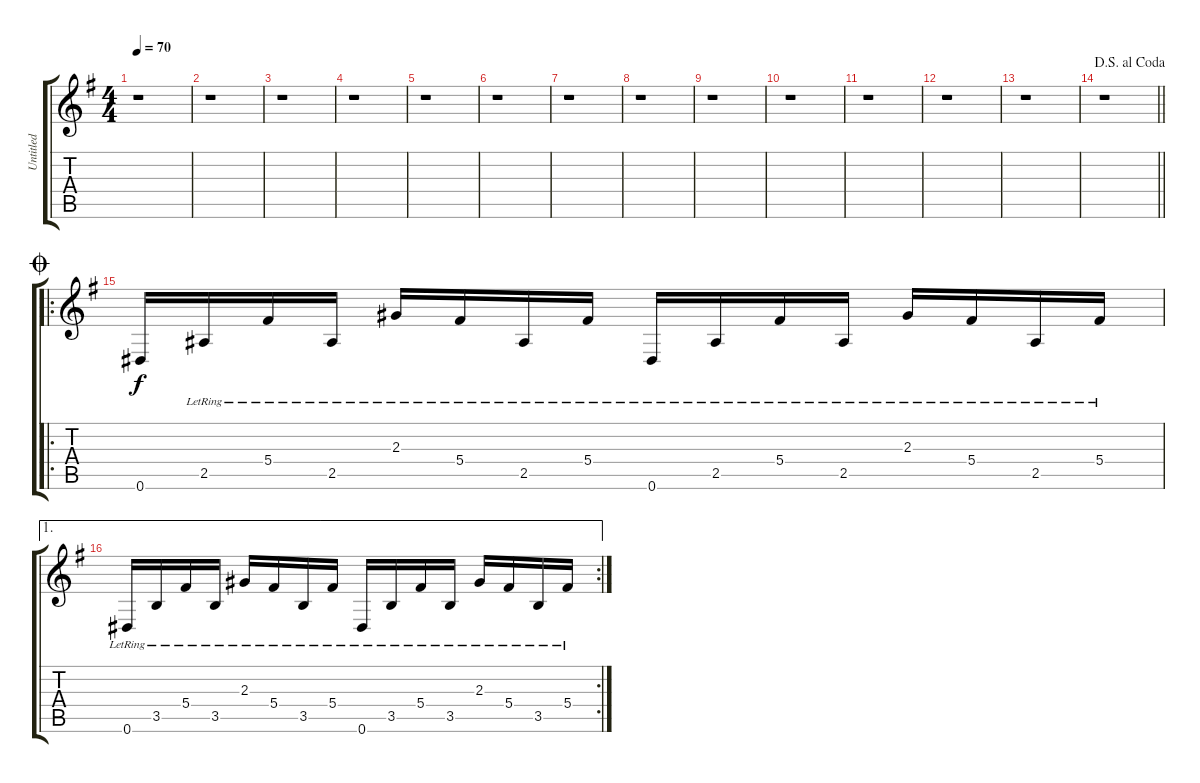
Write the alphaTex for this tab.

\track ("Untitled" "Untitled") {instrument acousticguitarnylon}
\staff {score tabs}
\tuning (Eb4 Bb3 Gb3 Db3 Ab2 Eb2) {hide}
\ts (4 4)
\tempo 70
\clef g2
\ks g
r.1{dy f} |
r.1 |
r.1 |
r.1 |
r.1 |
r.1 |
r.1 |
r.1 |
r.1 |
r.1 |
r.1 |
r.1 |
r.1 |
\jump dalsegnoalcoda
\barLineRight lightlight
r.1 |
\ro
\jump coda
0.6.16 2.5{lr}.16 5.4{lr}.16 2.5{lr}.16 2.3{lr}.16 5.4{lr}.16 2.5{lr}.16 5.4{lr}.16 0.6{lr}.16 2.5{lr}.16 5.4{lr}.16 2.5{lr}.16 2.3{lr}.16 5.4{lr}.16 2.5{lr}.16 5.4{lr}.16 |
\ae 1
\rc 2
0.6{lr}.16 3.5{lr}.16 5.4{lr}.16 3.5{lr}.16 2.3{lr}.16 5.4{lr}.16 3.5{lr}.16 5.4{lr}.16 0.6{lr}.16 3.5{lr}.16 5.4{lr}.16 3.5{lr}.16 2.3{lr}.16 5.4{lr}.16 3.5{lr}.16 5.4{lr}.16
